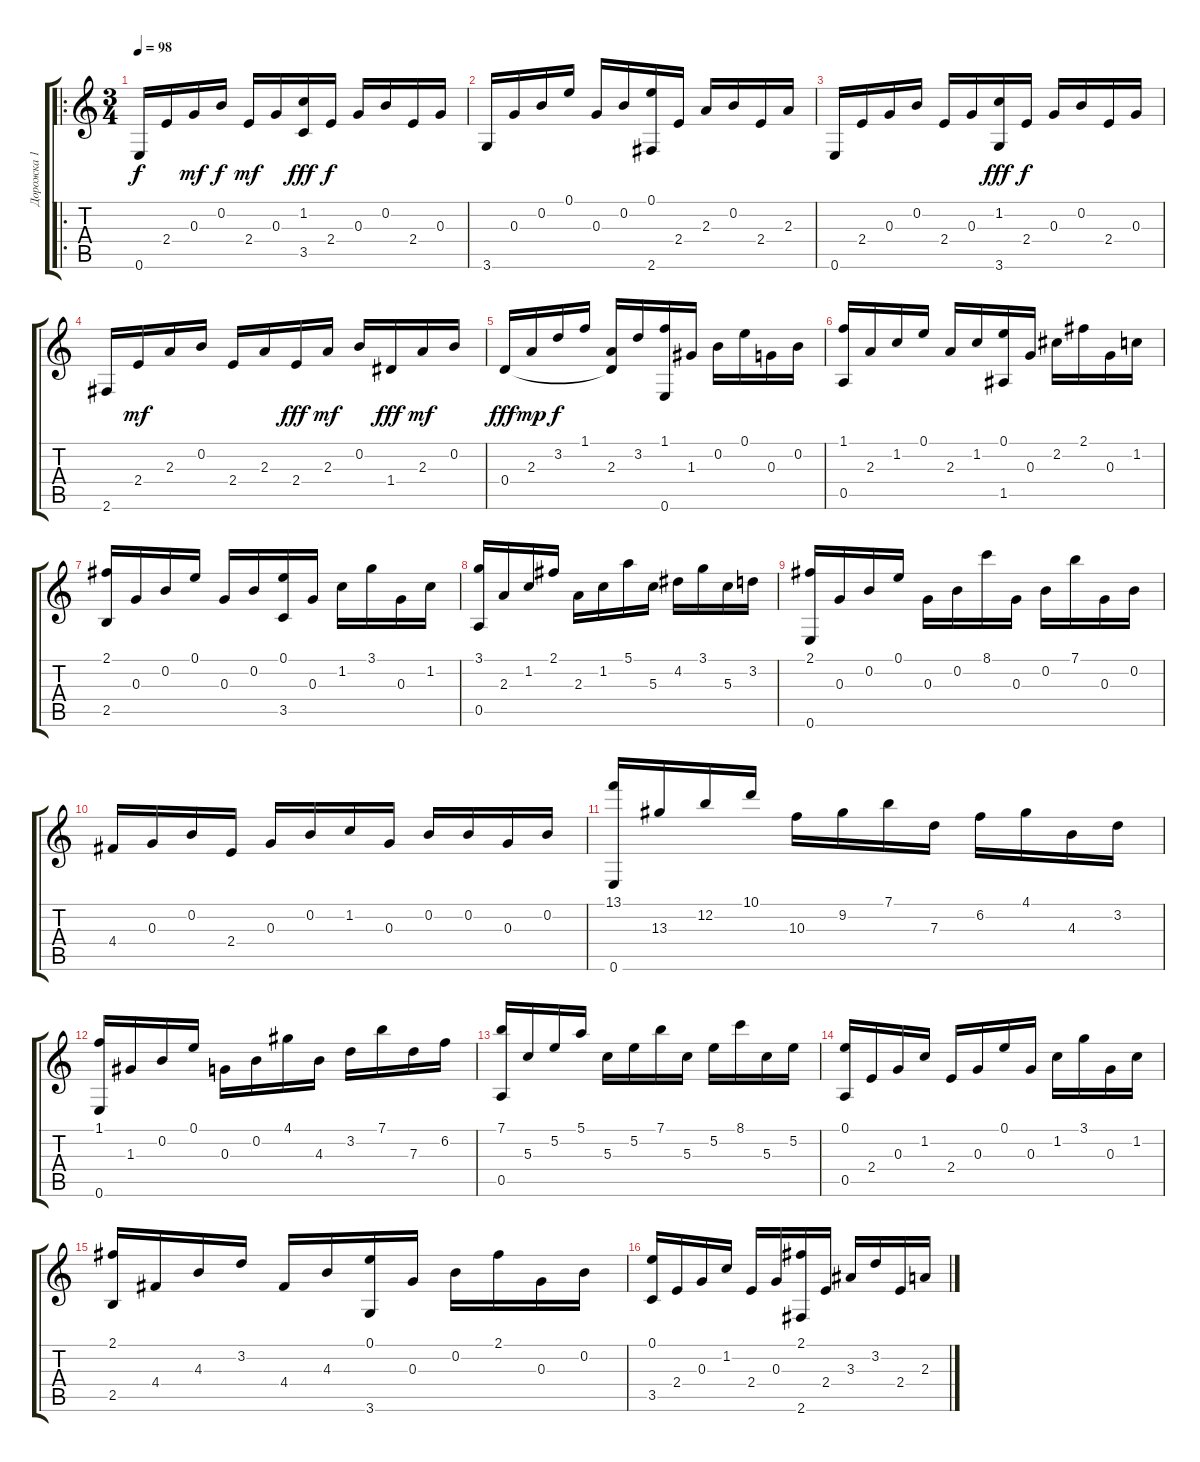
\track ("Дорожка 1" "Дорожка 1") {instrument acousticguitarnylon}
\staff {score tabs}
\tuning (E4 B3 G3 D3 A2 E2) {hide}
\ro
\ts (3 4)
\tempo 98
\clef g2
\ks c
0.6.16{dy f instrument acousticguitarnylon} 2.4.16 0.3.16{dy mf} 0.2.16{dy f} 2.4.16{dy mf} 0.3.16 (1.2 3.5).16{dy fff} 2.4.16{dy f} 0.3.16 0.2.16 2.4.16 0.3.16 |
3.6.16 0.3.16 0.2.16 0.1.16 0.3.16 0.2.16 (0.1 2.6).16 2.4.16 2.3.16 0.2.16 2.4.16 2.3.16 |
0.6.16 2.4.16 0.3.16 0.2.16 2.4.16 0.3.16 (1.2 3.6).16{dy fff} 2.4.16{dy f} 0.3.16 0.2.16 2.4.16 0.3.16 |
2.6.16 2.4.16{dy mf} 2.3.16 0.2.16 2.4.16 2.3.16 2.4.16{dy fff} 2.3.16{dy mf} 0.2.16 1.4.16{dy fff} 2.3.16{dy mf} 0.2.16 |
0.4.16{dy fff} 2.3.16{dy mp} 3.2.16{dy f} 1.1.16 (2.3 0.4{t}).16 3.2.16 (1.1 0.6).16 1.3.16 0.2.16 0.1.16 0.3.16 0.2.16 |
(1.1 0.5).16 2.3.16 1.2.16 0.1.16 2.3.16 1.2.16 (0.1 1.5).16 0.3.16 2.2.16 2.1.16 0.3.16 1.2.16 |
(2.1 2.5).16 0.3.16 0.2.16 0.1.16 0.3.16 0.2.16 (0.1 3.5).16 0.3.16 1.2.16 3.1.16 0.3.16 1.2.16 |
(3.1 0.5).16 2.3.16 1.2.16 2.1.16 2.3.16 1.2.16 5.1.16 5.3.16 4.2.16 3.1.16 5.3.16 3.2.16 |
(2.1 0.6).16 0.3.16 0.2.16 0.1.16 0.3.16 0.2.16 8.1.16 0.3.16 0.2.16 7.1.16 0.3.16 0.2.16 |
4.4.16 0.3.16 0.2.16 2.4.16 0.3.16 0.2.16 1.2.16 0.3.16 0.2.16 0.2.16 0.3.16 0.2.16 |
(13.1 0.6).16 13.3.16 12.2.16 10.1.16 10.3.16 9.2.16 7.1.16 7.3.16 6.2.16 4.1.16 4.3.16 3.2.16 |
(1.1 0.6).16 1.3.16 0.2.16 0.1.16 0.3.16 0.2.16 4.1.16 4.3.16 3.2.16 7.1.16 7.3.16 6.2.16 |
(7.1 0.5).16 5.3.16 5.2.16 5.1.16 5.3.16 5.2.16 7.1.16 5.3.16 5.2.16 8.1.16 5.3.16 5.2.16 |
(0.1 0.5).16 2.4.16 0.3.16 1.2.16 2.4.16 0.3.16 0.1.16 0.3.16 1.2.16 3.1.16 0.3.16 1.2.16 |
(2.1 2.5).16 4.4.16 4.3.16 3.2.16 4.4.16 4.3.16 (0.1 3.6).16 0.3.16 0.2.16 2.1.16 0.3.16 0.2.16 |
(0.1 3.5).16 2.4.16 0.3.16 1.2.16 2.4.16 0.3.16 (2.1 2.6).16 2.4.16 3.3.16 3.2.16 2.4.16 2.3.16
